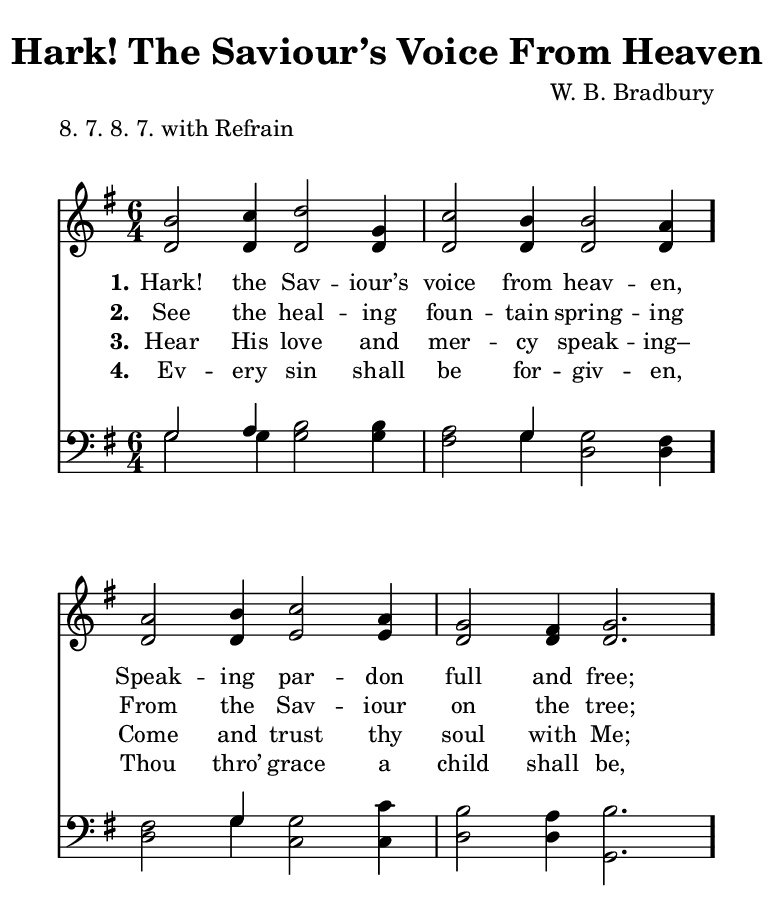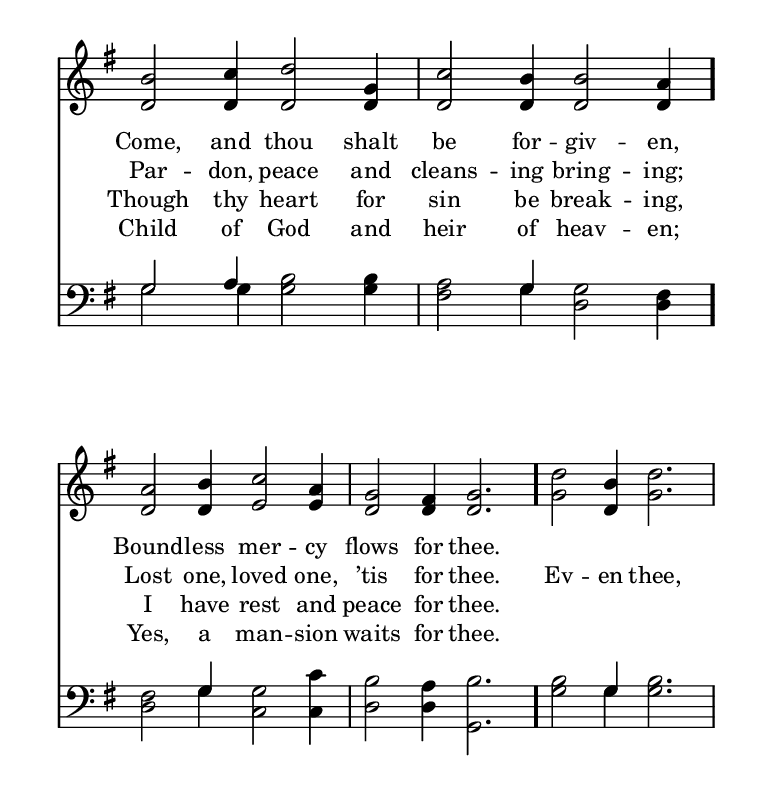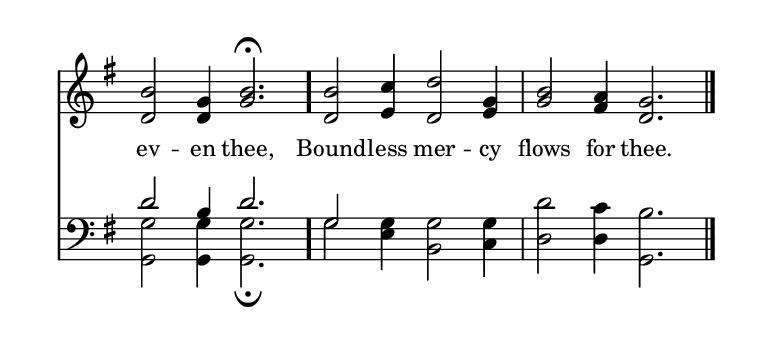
\include "common/global.ily"
\paper {
  \include "common/paper.ily"
  ragged-bottom = ##t
  ragged-last-bottom = ##t
  systems-per-page = ##f
  system-system-spacing.padding = 7
}

\header{
  %gospel
  hymnnumber = "86"
  title = "Hark! The Saviour’s Voice From Heaven"
  tunename = "Even Me"
  meter = "8. 7. 8. 7. with Refrain"
  poet = ""
  composer = "W. B. Bradbury"
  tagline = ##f
}

% for fermata in MIDI
ta = { \tempo 4=140 }
tb = { \tempo 4=70  }

patternAA = { \ta c2 c4 }

patternBA = { \ta c2 c4 c2 c4 | c2 c4 c2. }

patternCA = { \ta c2 c4 c2. | c2 c4 \tb c2. \ta }

global = {
  \include "common/overrides.ily"
  \override Staff.TimeSignature.style = #'numbered
  \time 6/4
  \override Score.MetronomeMark.transparent = ##t % hide all fermata changes too
  \ta
  \key g \major
  \autoBeamOff
}

notesSoprano = {
\global
\relative c'' {

  \changePitch \patternAA { b c d g, | c b b a }
  \changePitch \patternBA { a b c a | g fis g }
  \changePitch \patternAA { b c d g, | c b b a }
  \changePitch \patternBA { a b c a | g fis g }

  \changePitch \patternCA { d' b d | b g b \fermata }
  \changePitch \patternBA { b c d g, | b a g }

  \bar "|."

}
}

notesAlto = {
\global
\relative e' {

  \changePitch \patternAA { d d d d | d d d d }
  \changePitch \patternBA { d d e e | d d d }
  \changePitch \patternAA { d d d d | d d d d }
  \changePitch \patternBA { d d e e | d d d }

  \changePitch \patternCA { g d g | d d g }
  \changePitch \patternBA { d e d e | g fis d }

}
}

notesTenor = {
\global
\relative a {

  \changePitch \patternAA { g a b b | a g g fis }
  \changePitch \patternBA { fis g g c | b a b }
  \changePitch \patternAA { g a b b | a g g fis }
  \changePitch \patternBA { fis g g c | b a b }

  \changePitch \patternCA { b g b | d b d }
  \changePitch \patternBA { g, g g g | d' c b }

}
}

notesBass = {
\global
\relative f {

  \changePitch \patternAA { g g g g | fis g d d }
  \changePitch \patternBA { d | g c, c | d d g, }
  \changePitch \patternAA { g' g g g | fis g d d }
  \changePitch \patternBA { d g c, c | d d g, }

  \changePitch \patternCA { g' g g | < g g, > < g g, > < g g, >_\fermata }
  \changePitch \patternBA { g e b c | d d g, }

}
}

Refrain = \lyricmode {

Ev -- en thee, ev -- en thee, \bar "."
Bound -- less mer -- cy flows for thee. \bar "."

}

wordsA = \lyricmode {
\set stanza = "1."

Hark! the Sav -- iour’s voice from heav -- en, \bar "."
Speak -- ing par -- don full and free; \bar "."
Come, and thou shalt be for -- giv -- en, \bar "."
Bound -- less mer -- cy flows for thee. \bar "."

}

wordsB = \lyricmode {
\set stanza = "2."

See the heal -- ing foun -- tain spring -- ing
From the Sav -- iour on the tree;
Par -- don, peace and cleans -- ing bring -- ing;
Lost one, loved one, ’tis for thee.

\Refrain

}

wordsC = \lyricmode {
\set stanza = "3."

Hear His love and mer -- cy speak -- ing–
Come and trust thy soul with Me;
Though thy heart for sin be break -- ing,
I have rest and peace for thee.

}

wordsD = \lyricmode {
\set stanza = "4."

Ev -- ery sin shall be for -- giv -- en,
Thou thro’ grace a child shall be,
Child of God and heir of heav -- en;
Yes, a man -- sion waits for thee.

}

\score {
  \context ChoirStaff <<
    \context Staff = upper <<
      \set Staff.autoBeaming = ##f
      \set ChoirStaff.systemStartDelimiter = #'SystemStartBar
      \set ChoirStaff.printPartCombineTexts = ##f
      \partcombine #'(2 . 9) \notesSoprano \notesAlto
      \context NullVoice = sopranos { \voiceOne << \notesSoprano >> }
      \context NullVoice = altos { \voiceTwo << \notesAlto >> }
      \context Lyrics = one   \lyricsto sopranos \wordsA
      \context Lyrics = two   \lyricsto sopranos \wordsB
      \context Lyrics = three \lyricsto sopranos \wordsC
      \context Lyrics = four  \lyricsto sopranos \wordsD
    >>
    \context Staff = men <<
      \set Staff.autoBeaming = ##f
      \clef bass
      \set ChoirStaff.printPartCombineTexts = ##f
      \partcombine #'(2 . 9) \notesTenor \notesBass
      \context NullVoice = tenors { \voiceOne << \notesTenor >> }
      \context NullVoice = basses { \voiceTwo << \notesBass >> }
    >>
  >>
  \layout {
    \include "common/layout.ily"
  }
  \midi{
    \include "common/midi.ily"
  }
}

\version "2.19.49"  % necessary for upgrading to future LilyPond versions.

% vi:set et ts=2 sw=2 ai nocindent syntax=lilypond:
